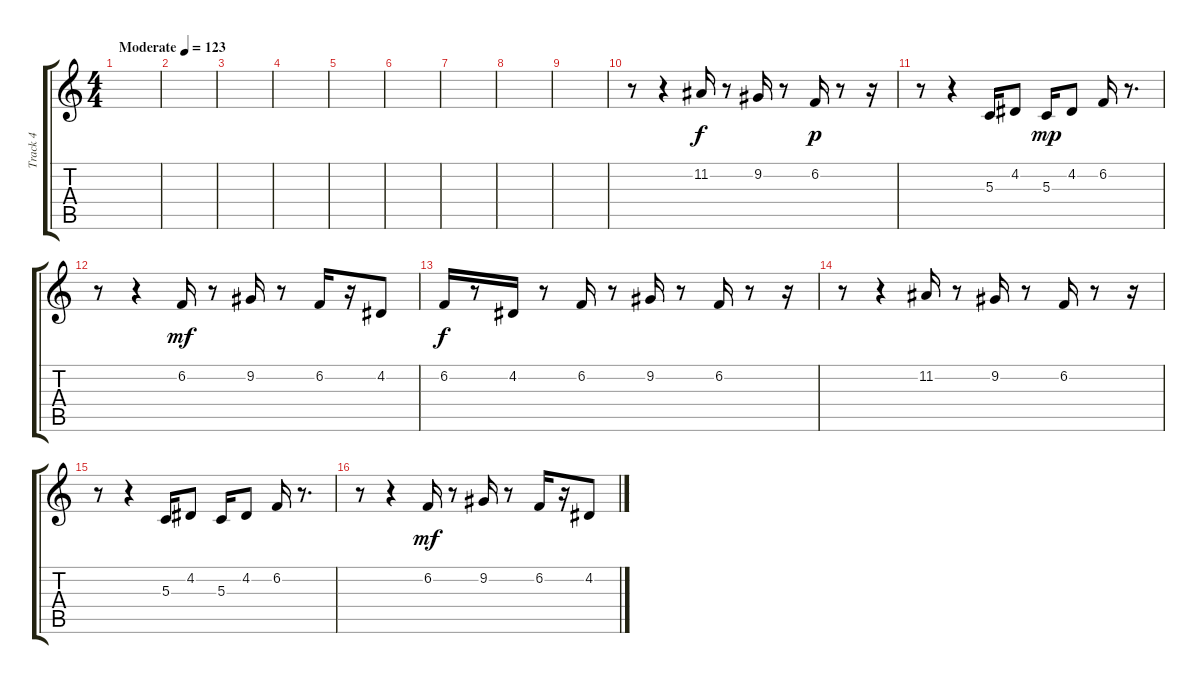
\track ("Track 4" "Track 4") {instrument pad3polysynth}
\staff {score tabs}
\tuning (E4 B3 G3 D3 A2 E2) {hide}
\ts (4 4)
\tempo (123 "Moderate")
\clef g2
\ks c
|
|
|
|
|
|
|
|
|
r.8 r.4 11.2.16 r.8 9.2.16 r.8 6.2.16{dy p} r.8 r.16 |
r.8 r.4 5.3.16 4.2.8 5.3.16{dy mp} 4.2.8 6.2.16 r.8{d} |
r.8 r.4 6.2.16{dy mf} r.8 9.2.16 r.8 6.2.16 r.16 4.2.8 |
6.2.16{dy f} r.8 4.2.16 r.8 6.2.16 r.8 9.2.16 r.8 6.2.16 r.8 r.16 |
r.8 r.4 11.2.16 r.8 9.2.16 r.8 6.2.16 r.8 r.16 |
r.8 r.4 5.3.16 4.2.8 5.3.16 4.2.8 6.2.16 r.8{d} |
r.8 r.4 6.2.16{dy mf} r.8 9.2.16 r.8 6.2.16 r.16 4.2.8
